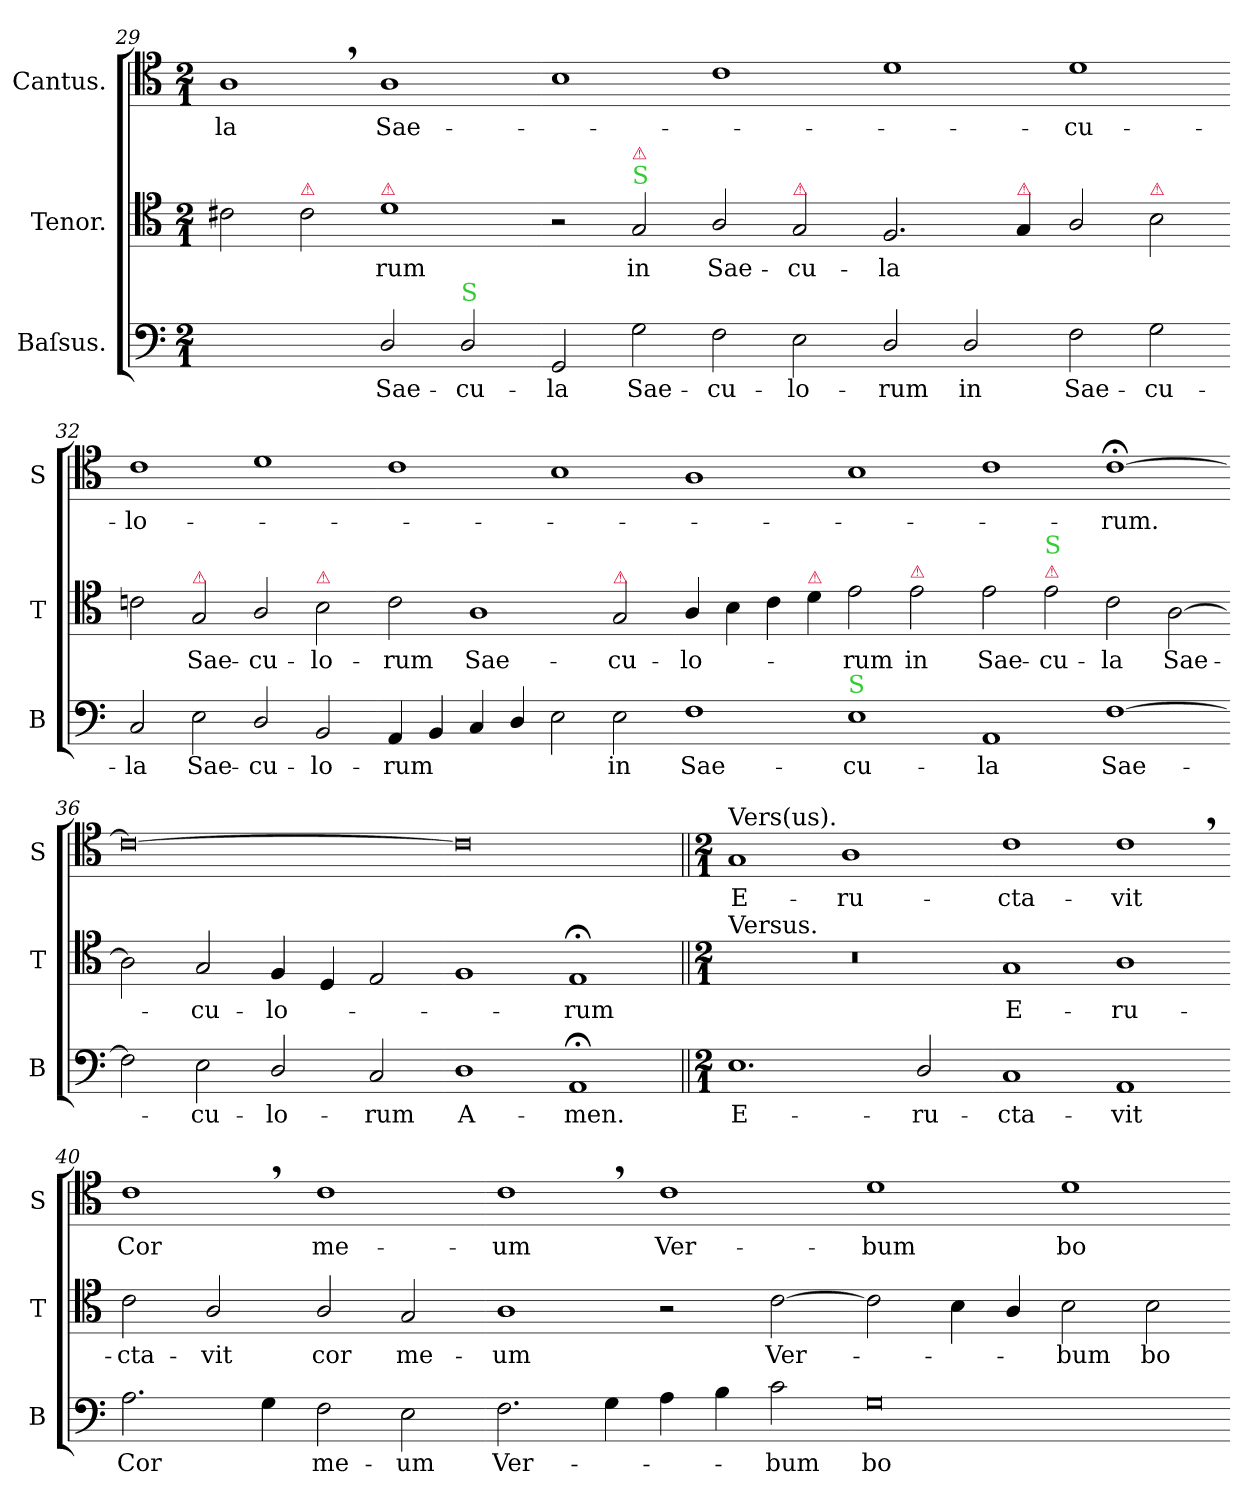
**kern	**text	**kern	**text	**kern	**text
*part3	*part3	*part2	*part2	*part1	*part1
*staff3	*staff3	*staff2	*staff2	*staff1	*staff1
*I"Baſsus.	*	*I"Tenor.	*	*I"Cantus.	*
*I'B	*	*I'T	*	*I'S	*
*clefF4	*	*clefC4	*	*clefC4	*
*k[]	*	*k[]	*	*k[]	*
*M2/1	*	*M2/1	*	*M2/1	*
=29	=29	=29	=29	=29	=29
1ryy	.	2c#X\	.	1A,<	-la
!	!	!LO:TX:a:color=crimson:t=⚠	!	!	!
.	.	2c#\	.	.	.
!	!	!LO:TX:a:color=crimson:t=⚠	!	!	!
!	!LO:LY:i	!	!	!	!
2D/	Sae-	1d	-rum	1A	Sae-
!LO:TX:a:color=limegreen:t=S	!	!	!	!	!
!	!LO:LY:i	!	!	!	!
2D/	-cu-	.	.	.	.
=30-	=30-	=30-	=30-	=30-	=30-
!	!LO:LY:i	!	!	!	!
2GG/	-la	2r	.	1B	.
!	!	!LO:TX:a:color=limegreen:t=S	!	!	!
!	!	!LO:TX:a:color=crimson:t=⚠	!	!	!
2G\	Sae-	2G/	in	.	.
2F\	-cu-	2A/	Sae-	1c	.
!	!	!LO:TX:a:color=crimson:t=⚠	!	!	!
2E\	-lo-	2G/	-cu-	.	.
=31-	=31-	=31-	=31-	=31-	=31-
2D/	-rum	2.F/	-la	1d	.
2D/	in	.	.	.	.
!	!	!LO:TX:a:color=crimson:t=⚠	!	!	!
.	.	4G/	.	.	.
2F\	Sae-	2A/	.	1d	-cu-
!	!	!LO:TX:a:color=crimson:t=⚠	!	!	!
2G\	-cu-	2B\	.	.	.
=32-	=32-	=32-	=32-	=32-	=32-
2C/	-la	2cn\	.	1c	-lo-
!	!	!LO:TX:a:color=crimson:t=⚠	!	!	!
2E\	Sae-	2G/	Sae-	.	.
2D/	-cu-	2A/	-cu-	1d	.
!	!	!LO:TX:a:color=crimson:t=⚠	!	!	!
2BB/	-lo-	2B\	-lo-	.	.
=33-	=33-	=33-	=33-	=33-	=33-
4AA/	-rum	2c\	-rum	1c	.
4BB/	.	.	.	.	.
4C/	.	1A	Sae-	.	.
4D/	.	.	.	.	.
2E\	.	.	.	1B	.
!	!	!LO:TX:a:color=crimson:t=⚠	!	!	!
2E\	in	2G/	-cu-	.	.
=34-	=34-	=34-	=34-	=34-	=34-
1F	Sae-	4A/	-lo-	1A	.
.	.	4B\	.	.	.
.	.	4c\	.	.	.
!	!	!LO:TX:a:color=crimson:t=⚠	!	!	!
.	.	4d\	.	.	.
!LO:TX:a:color=limegreen:t=S	!	!	!	!	!
1E	-cu-	2e\	rum	1B	.
!	!	!LO:TX:a:color=crimson:t=⚠	!	!	!
.	.	2e\	in	.	.
=35-	=35-	=35-	=35-	=35-	=35-
1AA	-la	2e\	Sae-	1c	.
!	!	!LO:TX:a:color=crimson:t=⚠	!	!	!
!	!	!LO:TX:a:color=limegreen:t=S	!	!	!
.	.	2e\	-cu-	.	.
[1F	Sae-	2c\	-la	[1c;	-rum.
.	.	[2A\	Sae-	.	.
=36-	=36-	=36-	=36-	=36-	=36-
2F]	.	2A\]	.	0c_	.
2E\	-cu-	2G/	-cu-	.	.
2D/	-lo-	4F/	-lo-	.	.
.	.	4D/	.	.	.
2C/	-rum	2E/	.	.	.
=37-	=37-	=37-	=37-	=37-	=37-
1D	A-	1F	.	0c]	.
1AA;<;	-men.	1E;<;	-rum	.	.
=38||	=38||	=38||	=38||	=38||	=38||
*M2/1	*	*M2/1	*	*M2/1	*
!	!	!	!	!LO:TX:a:t=Vers(us).	!
!	!	!LO:TX:a:t=Versus.	!	!	!
1.E	E-	0r	.	1G	E-
.	.	.	.	1A	-ru-
2D/	-ru-	.	.	.	.
=39-	=39-	=39-	=39-	=39-	=39-
1C	-cta-	1G	E-	1c	-cta-
1AA	-vit	1A	-ru-	1c,<	-vit
=40-	=40-	=40-	=40-	=40-	=40-
2.A\	Cor	2c\	-cta-	1c,<	Cor
.	.	2A/	-vit	.	.
4G\	.	.	.	.	.
2F\	me-	2A/	cor	1c	me-
2E\	-um	2G/	me-	.	.
=41-	=41-	=41-	=41-	=41-	=41-
2.F\	Ver-	1A	-um	1c,<	-um
4G\	.	.	.	.	.
4A\	.	2r	.	1c	Ver-
4B\	.	.	.	.	.
2c\	bum	[2c\	Ver-	.	.
=42-	=42-	=42-	=42-	=42-	=42-
0G	bo-	2c\]	.	1d	-bum
.	.	4B\	.	.	.
.	.	4A/	.	.	.
.	.	2B\	-bum	1d	bo-
.	.	2B\	bo-	.	.
=-	=-	=-	=-	=-	=-
*-	*-	*-	*-	*-	*-
